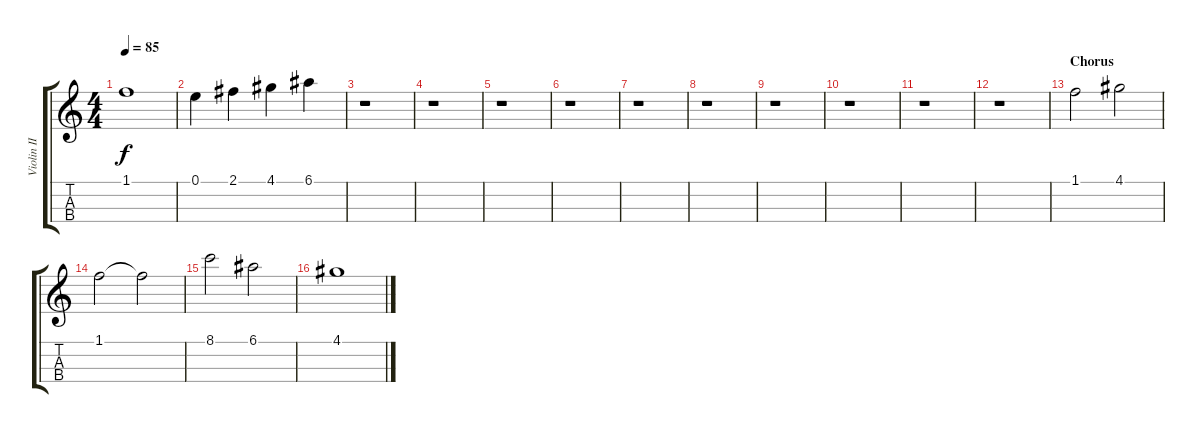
\track ("Violin II" "Violin II") {instrument violin}
\staff {score tabs}
\tuning (E5 A4 D4 G3) {hide}
\ts (4 4)
\tempo 85
\clef g2
\ks c
1.1.1{dy f} |
0.1.4 2.1.4 4.1.4 6.1.4 |
r.1 |
r.1 |
r.1 |
r.1 |
r.1 |
r.1 |
r.1 |
r.1 |
r.1 |
r.1 |
\section ("" "Chorus")
1.1.2{volume 10} 4.1.2 |
1.1.2 1.1{t}.2 |
8.1.2 6.1.2 |
4.1.1
